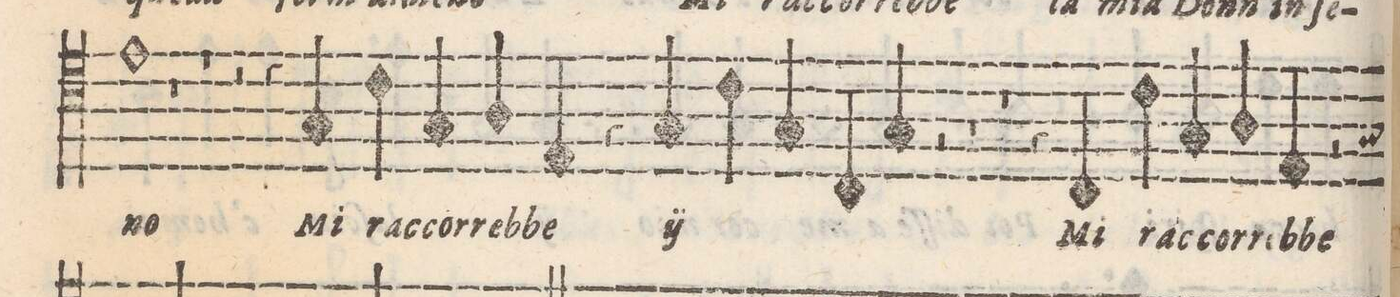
**kern	**text
*I"TENORE	*
*clefC4	*
*k[]	*
*met(c)	*
*M4/4	*
1e	-no
=50-	=50-
1r	.
=51-	=51-
1r	.
=52-	=52-
2r	.
4r	.
4G/	Mi
=53-	=53-
4c\	ra-
4G/	-cco-
4A/	-rre-
4E/	-bbe
=54-	=54-
4r	.
4G/	/Mi
4c\	ra-
4G/	-cco-
=55-	=55-
4C/	-rre-
4G/	-bbe/
2r	.
=56-	=56-
1r	.
=57-	=57-
1r	.
=58-	=58-
4r	.
4C/	Mi
4c\	ra-
4G/	-cco-
=59-	=59-
4A/	-rre-
4E/	-bbe
2r	.
=60-	=60-
*-	*-
